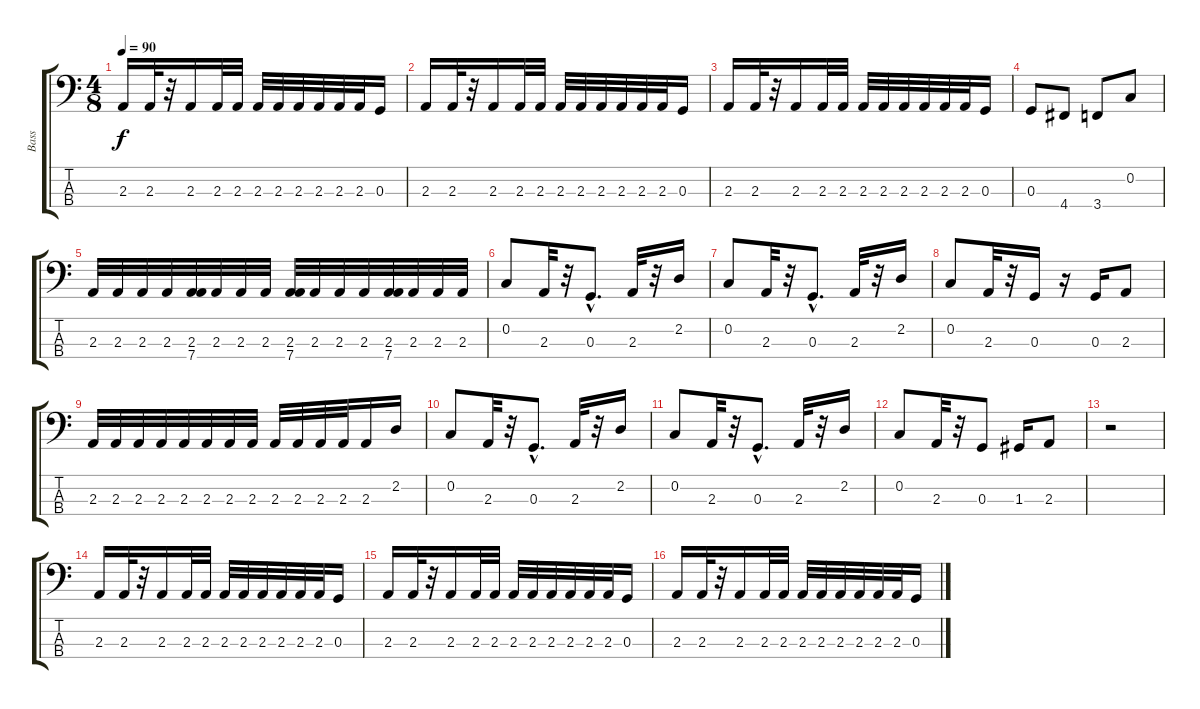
\track ("Bass" "Bass") {instrument electricbassfinger}
\staff {score tabs}
\tuning (F2 C2 G1 D1) {hide}
\ts (4 8)
\tempo 90
\clef f4
\ks c
2.3.16{dy f} 2.3.32 r.32 2.3.16 2.3.32 2.3.32 2.3.32 2.3.32 2.3.32 2.3.32 2.3.32 2.3.32 0.3.16 |
2.3.16 2.3.32 r.32 2.3.16 2.3.32 2.3.32 2.3.32 2.3.32 2.3.32 2.3.32 2.3.32 2.3.32 0.3.16 |
2.3.16 2.3.32 r.32 2.3.16 2.3.32 2.3.32 2.3.32 2.3.32 2.3.32 2.3.32 2.3.32 2.3.32 0.3.16 |
0.3.8 4.4.8 3.4.8 0.2.8 |
2.3.32 2.3.32 2.3.32 2.3.32 (2.3 7.4).32 2.3.32 2.3.32 2.3.32 (2.3 7.4).32 2.3.32 2.3.32 2.3.32 (2.3 7.4).32 2.3.32 2.3.32 2.3.32 |
0.2.8 2.3.32 r.32 0.3{hac}.8{d} 2.3.32 r.32 2.2.16 |
0.2.8 2.3.32 r.32 0.3{hac}.8{d} 2.3.32 r.32 2.2.16 |
0.2.8 2.3.32 r.32 0.3.16 r.16 0.3.16 2.3.8 |
2.3.32 2.3.32 2.3.32 2.3.32 2.3.32 2.3.32 2.3.32 2.3.32 2.3.32 2.3.32 2.3.32 2.3.32 2.3.16 2.2.16 |
0.2.8 2.3.32 r.32 0.3{hac}.8{d} 2.3.32 r.32 2.2.16 |
0.2.8 2.3.32 r.32 0.3{hac}.8{d} 2.3.32 r.32 2.2.16 |
0.2.8 2.3.32 r.32 0.3.8 1.3.16 2.3.8 |
r.2 |
2.3.16 2.3.32 r.32 2.3.16 2.3.32 2.3.32 2.3.32 2.3.32 2.3.32 2.3.32 2.3.32 2.3.32 0.3.16 |
2.3.16 2.3.32 r.32 2.3.16 2.3.32 2.3.32 2.3.32 2.3.32 2.3.32 2.3.32 2.3.32 2.3.32 0.3.16 |
2.3.16 2.3.32 r.32 2.3.16 2.3.32 2.3.32 2.3.32 2.3.32 2.3.32 2.3.32 2.3.32 2.3.32 0.3.16
